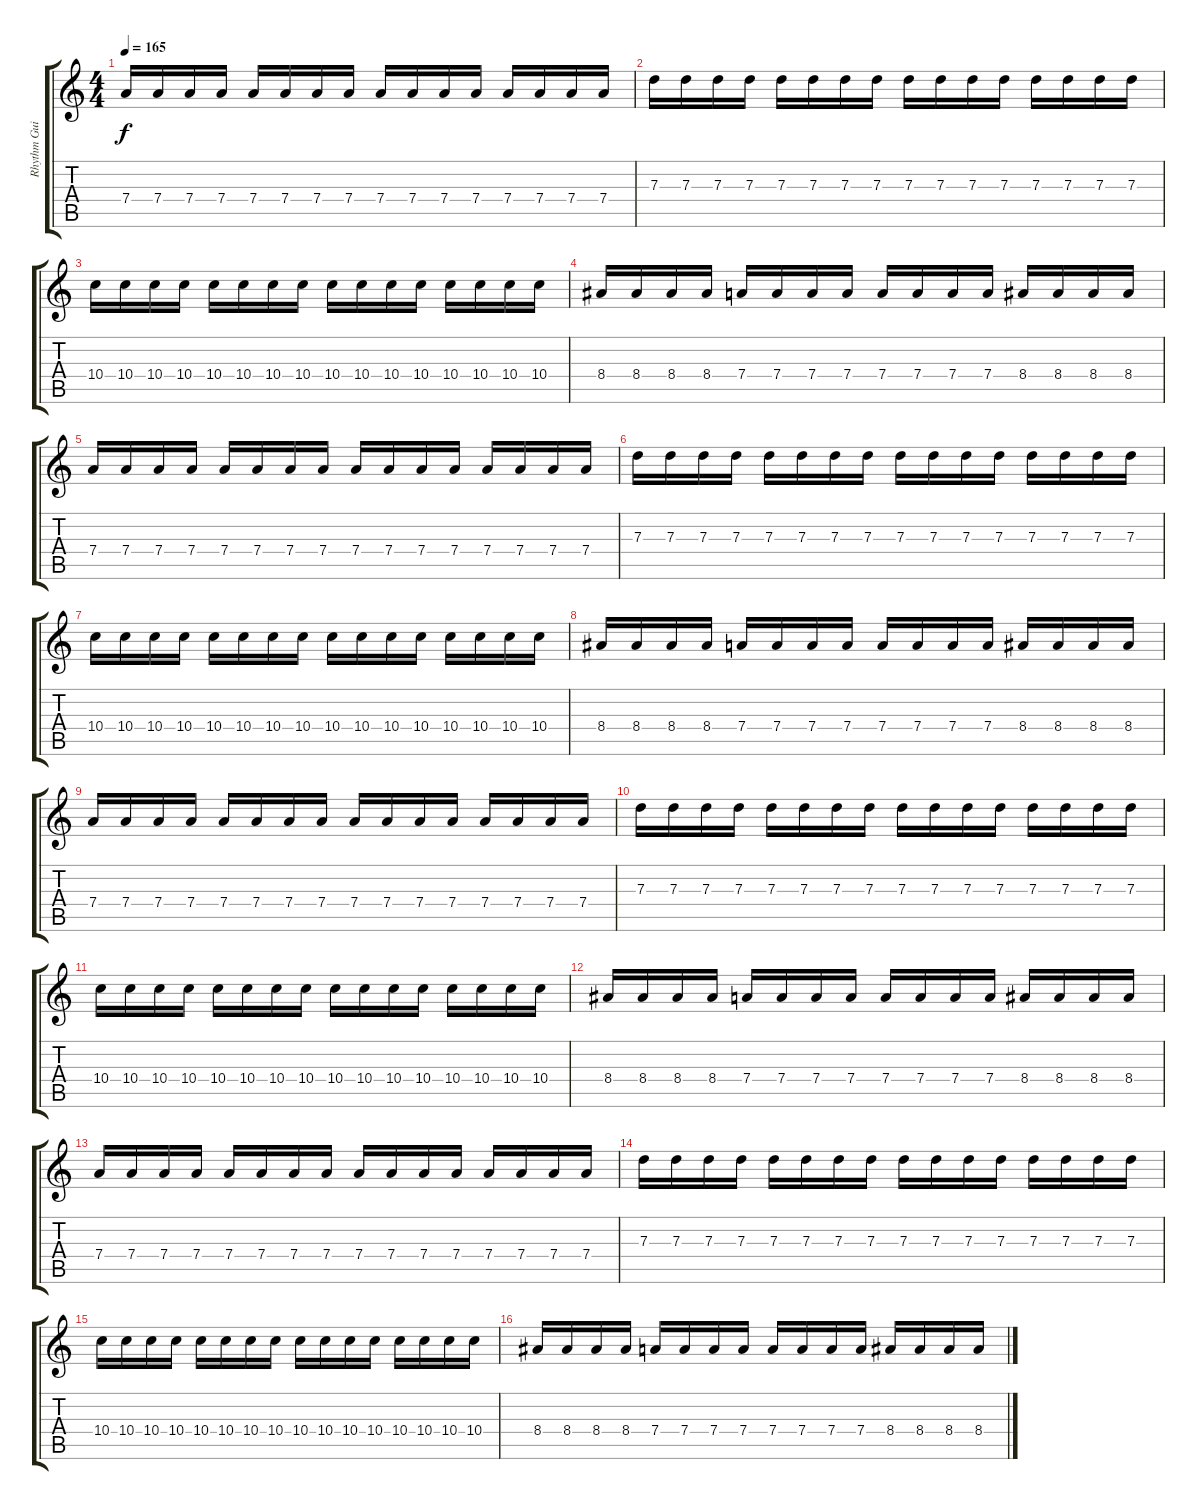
\track ("Rhythm Guitar" "Rhythm Gui") {instrument distortionguitar}
\staff {score tabs}
\tuning (E4 B3 G3 D3 A2 E2) {hide}
\ts (4 4)
\tempo 165
\clef g2
\ks c
7.4.16{dy f volume 8} 7.4.16 7.4.16 7.4.16 7.4.16 7.4.16 7.4.16 7.4.16 7.4.16 7.4.16 7.4.16 7.4.16 7.4.16 7.4.16 7.4.16 7.4.16 |
7.3.16 7.3.16 7.3.16 7.3.16 7.3.16 7.3.16 7.3.16 7.3.16 7.3.16 7.3.16 7.3.16 7.3.16 7.3.16 7.3.16 7.3.16 7.3.16 |
10.4.16 10.4.16 10.4.16 10.4.16 10.4.16 10.4.16 10.4.16 10.4.16 10.4.16 10.4.16 10.4.16 10.4.16 10.4.16 10.4.16 10.4.16 10.4.16 |
8.4.16 8.4.16 8.4.16 8.4.16 7.4.16 7.4.16 7.4.16 7.4.16 7.4.16 7.4.16 7.4.16 7.4.16 8.4.16 8.4.16 8.4.16 8.4.16 |
7.4.16{volume 8} 7.4.16 7.4.16 7.4.16 7.4.16 7.4.16 7.4.16 7.4.16 7.4.16 7.4.16 7.4.16 7.4.16 7.4.16 7.4.16 7.4.16 7.4.16 |
7.3.16 7.3.16 7.3.16 7.3.16 7.3.16 7.3.16 7.3.16 7.3.16 7.3.16 7.3.16 7.3.16 7.3.16 7.3.16 7.3.16 7.3.16 7.3.16 |
10.4.16 10.4.16 10.4.16 10.4.16 10.4.16 10.4.16 10.4.16 10.4.16 10.4.16 10.4.16 10.4.16 10.4.16 10.4.16 10.4.16 10.4.16 10.4.16 |
8.4.16 8.4.16 8.4.16 8.4.16 7.4.16 7.4.16 7.4.16 7.4.16 7.4.16 7.4.16 7.4.16 7.4.16 8.4.16 8.4.16 8.4.16 8.4.16 |
7.4.16{volume 8} 7.4.16 7.4.16 7.4.16 7.4.16 7.4.16 7.4.16 7.4.16 7.4.16 7.4.16 7.4.16 7.4.16 7.4.16 7.4.16 7.4.16 7.4.16 |
7.3.16 7.3.16 7.3.16 7.3.16 7.3.16 7.3.16 7.3.16 7.3.16 7.3.16 7.3.16 7.3.16 7.3.16 7.3.16 7.3.16 7.3.16 7.3.16 |
10.4.16 10.4.16 10.4.16 10.4.16 10.4.16 10.4.16 10.4.16 10.4.16 10.4.16 10.4.16 10.4.16 10.4.16 10.4.16 10.4.16 10.4.16 10.4.16 |
8.4.16 8.4.16 8.4.16 8.4.16 7.4.16 7.4.16 7.4.16 7.4.16 7.4.16 7.4.16 7.4.16 7.4.16 8.4.16 8.4.16 8.4.16 8.4.16 |
7.4.16{volume 8} 7.4.16 7.4.16 7.4.16 7.4.16 7.4.16 7.4.16 7.4.16 7.4.16 7.4.16 7.4.16 7.4.16 7.4.16 7.4.16 7.4.16 7.4.16 |
7.3.16 7.3.16 7.3.16 7.3.16 7.3.16 7.3.16 7.3.16 7.3.16 7.3.16 7.3.16 7.3.16 7.3.16 7.3.16 7.3.16 7.3.16 7.3.16 |
10.4.16 10.4.16 10.4.16 10.4.16 10.4.16 10.4.16 10.4.16 10.4.16 10.4.16 10.4.16 10.4.16 10.4.16 10.4.16 10.4.16 10.4.16 10.4.16 |
8.4.16 8.4.16 8.4.16 8.4.16 7.4.16 7.4.16 7.4.16 7.4.16 7.4.16 7.4.16 7.4.16 7.4.16 8.4.16 8.4.16 8.4.16 8.4.16
